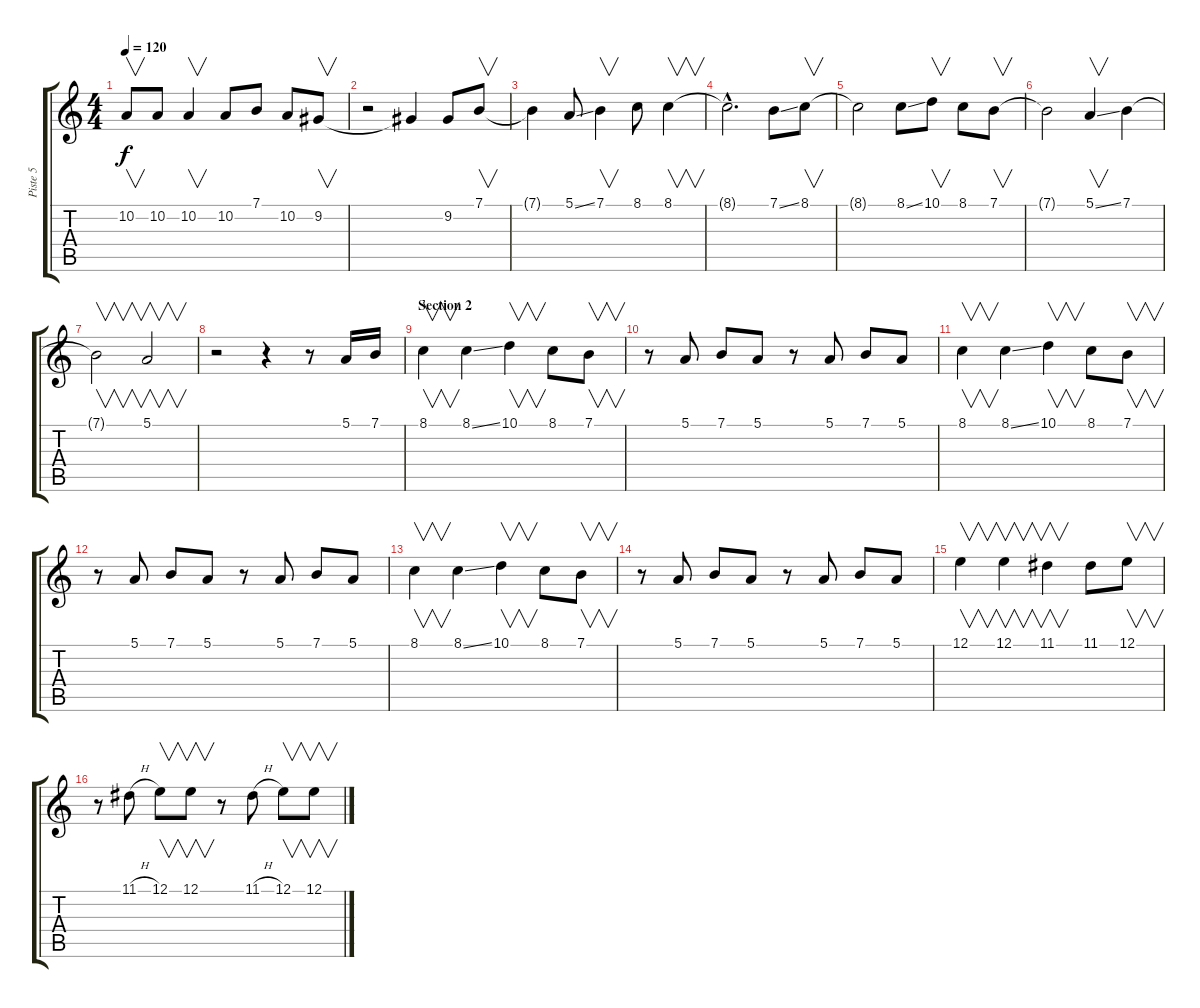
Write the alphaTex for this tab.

\track ("Piste 5" "Piste 5") {instrument violin}
\staff {score tabs}
\tuning (E4 B3 G3 D3 A2 E2) {hide}
\ts (4 4)
\tempo 120
\clef g2
\ks c
10.2.8{v dy f} 10.2.8 10.2.4{v} 10.2.8 7.1.8 10.2.8 9.2.8{v} |
r.2 9.2{t}.4 9.2.8 7.1.8{v} |
7.1{t}.4 5.1{ss}.8 7.1.4{v} 8.1.8 8.1.4{v} |
8.1{hac t}.2{d} 7.1{ss}.8 8.1.8{v} |
8.1{t}.2 8.1{ss}.8 10.1.8{v} 8.1.8 7.1.8{v} |
7.1{t}.2 5.1{ss}.4{v} 7.1.4 |
7.1{t}.2{v} 5.1.2{v} |
r.2 r.4 r.8 5.1.16 7.1.16 |
\section ("" "Section 2")
8.1.4{v} 8.1{ss}.4 10.1.4{v} 8.1.8 7.1.8{v} |
r.8 5.1.8 7.1.8 5.1.8 r.8 5.1.8 7.1.8 5.1.8 |
8.1.4{v} 8.1{ss}.4 10.1.4{v} 8.1.8 7.1.8{v} |
r.8 5.1.8 7.1.8 5.1.8 r.8 5.1.8 7.1.8 5.1.8 |
8.1.4{v} 8.1{ss}.4 10.1.4{v} 8.1.8 7.1.8{v} |
r.8 5.1.8 7.1.8 5.1.8 r.8 5.1.8 7.1.8 5.1.8 |
12.1.4{v} 12.1.4{v} 11.1.4{v} 11.1.8 12.1.8{v} |
r.8 11.1{h}.8 12.1.8{v} 12.1.8{v} r.8 11.1{h}.8 12.1.8{v} 12.1.8{v}
